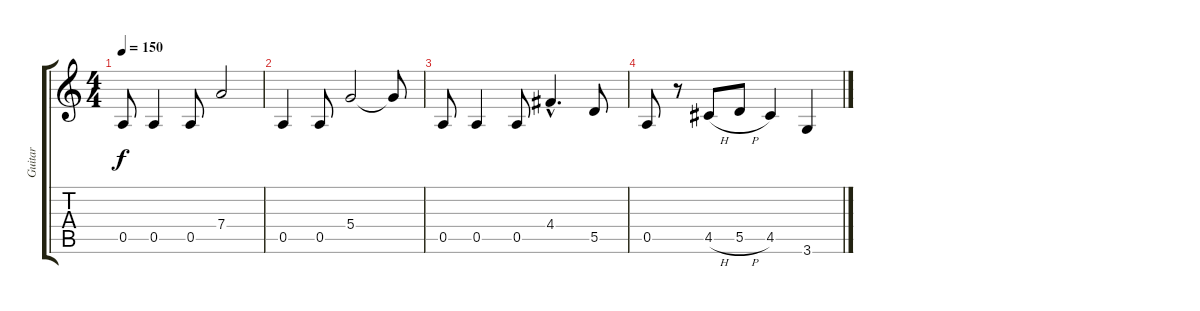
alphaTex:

\track ("Guitar" "Guitar") {instrument distortionguitar}
\staff {score tabs}
\tuning (E4 B3 G3 D3 A2 E2) {hide}
\ts (4 4)
\tempo 150
\clef g2
\ks c
0.5.8{dy f instrument distortionguitar} 0.5.4 0.5.8 7.4.2 |
0.5.4 0.5.8 5.4.2 5.4{t}.8 |
0.5.8 0.5.4 0.5.8 4.4{hac}.4{d} 5.5.8 |
0.5.8 r.8 4.5{h}.8 5.5{h}.8 4.5.4 3.6.4
